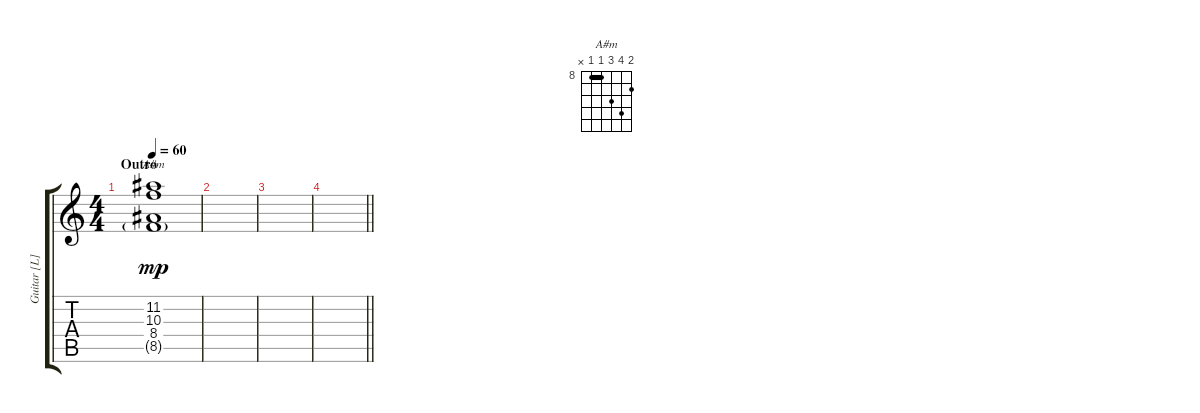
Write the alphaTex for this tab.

\track ("Guitar [L]" "Guitar [L]") {instrument electricguitarclean}
\staff {score tabs}
\tuning (E4 B3 G3 D3 A2 E2) {hide}
\chord ("A#m" 9 11 10 8 8 x) {firstfret 8 barre 8}
\ts (4 4)
\section ("" "Outro")
\tempo 60
\clef g2
\ks c
(11.2 10.3 8.4 8.5{g}).1{ch "A#m" dy mp} |
|
|
\barLineRight lightlight
